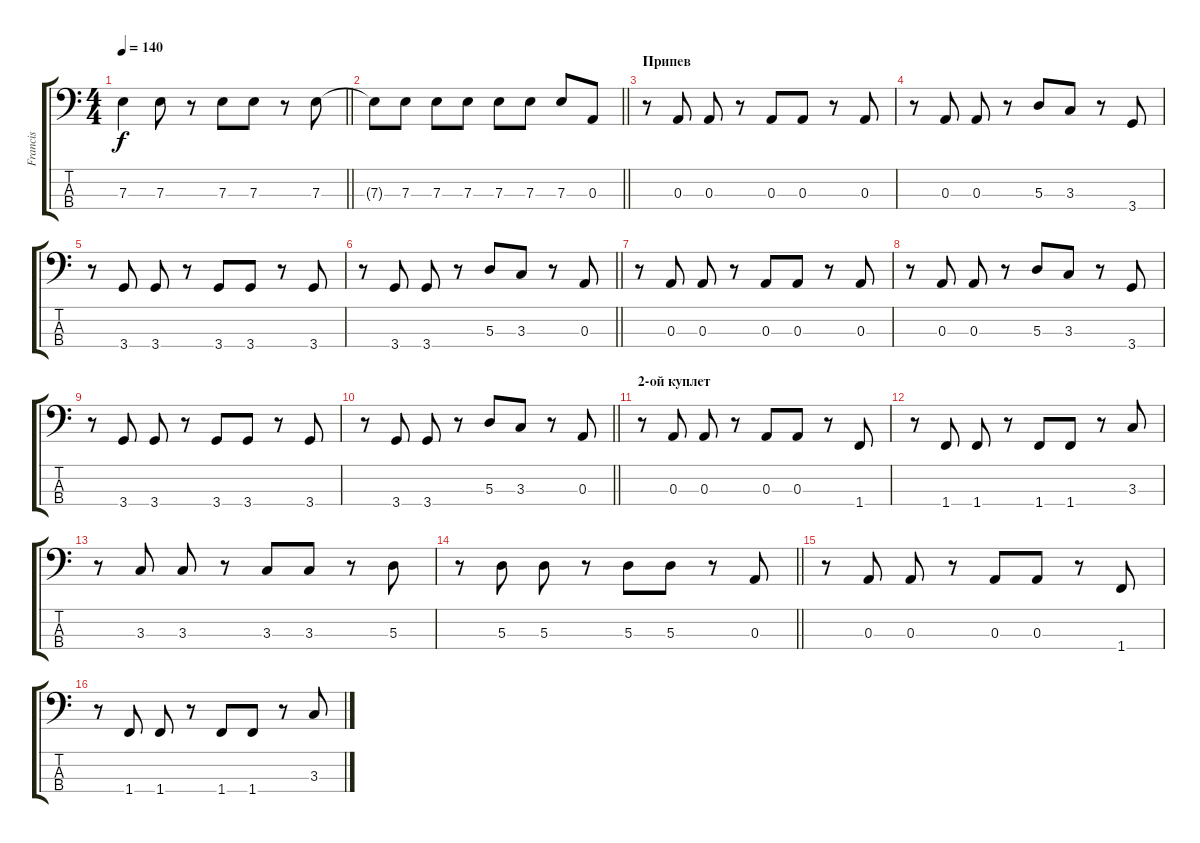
\track ("Francis" "Francis") {instrument electricbasspick}
\staff {score tabs}
\tuning (G2 D2 A1 E1) {hide}
\ts (4 4)
\tempo 140
\clef f4
\barLineRight lightlight
\ks c
7.3{t}.4{dy f} 7.3.8 r.8 7.3.8 7.3.8 r.8 7.3.8 |
\barLineRight lightlight
7.3{t}.8 7.3.8 7.3.8 7.3.8 7.3.8 7.3.8 7.3.8 0.3.8 |
\section ("" "Припев")
r.8 0.3.8 0.3.8 r.8 0.3.8 0.3.8 r.8 0.3.8 |
r.8 0.3.8 0.3.8 r.8 5.3.8 3.3.8 r.8 3.4.8 |
r.8 3.4.8 3.4.8 r.8 3.4.8 3.4.8 r.8 3.4.8 |
\barLineRight lightlight
r.8 3.4.8 3.4.8 r.8 5.3.8 3.3.8 r.8 0.3.8 |
r.8 0.3.8 0.3.8 r.8 0.3.8 0.3.8 r.8 0.3.8 |
r.8 0.3.8 0.3.8 r.8 5.3.8 3.3.8 r.8 3.4.8 |
r.8 3.4.8 3.4.8 r.8 3.4.8 3.4.8 r.8 3.4.8 |
\barLineRight lightlight
r.8 3.4.8 3.4.8 r.8 5.3.8 3.3.8 r.8 0.3.8 |
\section ("" "2-ой куплет")
r.8 0.3.8 0.3.8 r.8 0.3.8 0.3.8 r.8 1.4.8 |
r.8 1.4.8 1.4.8 r.8 1.4.8 1.4.8 r.8 3.3.8 |
r.8 3.3.8 3.3.8 r.8 3.3.8 3.3.8 r.8 5.3.8 |
\barLineRight lightlight
r.8 5.3.8 5.3.8 r.8 5.3.8 5.3.8 r.8 0.3.8 |
r.8 0.3.8 0.3.8 r.8 0.3.8 0.3.8 r.8 1.4.8 |
r.8 1.4.8 1.4.8 r.8 1.4.8 1.4.8 r.8 3.3.8
